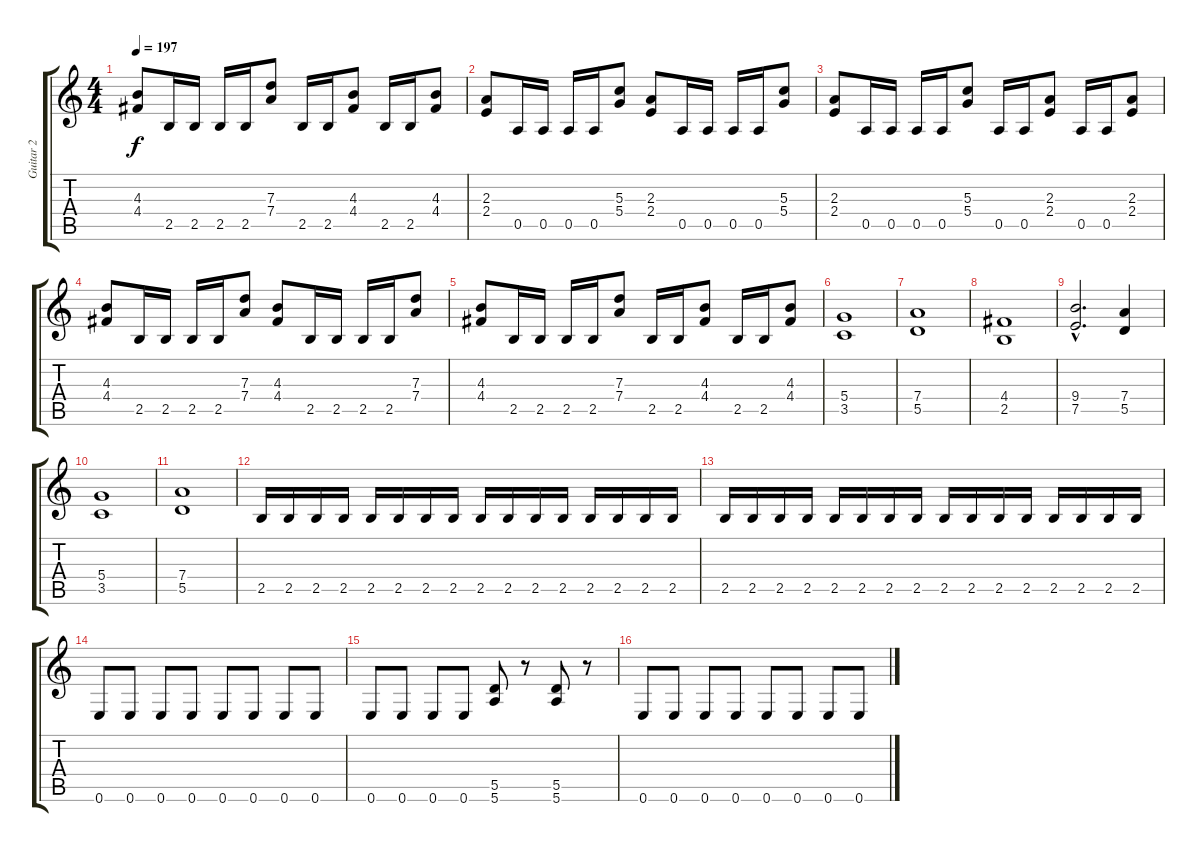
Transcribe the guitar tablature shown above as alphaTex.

\track ("Guitar 2" "Guitar 2") {instrument distortionguitar}
\staff {score tabs}
\tuning (E4 B3 G3 D3 A2 E2) {hide}
\ts (4 4)
\tempo 197
\clef g2
\ks c
(4.3 4.4).8{dy f} 2.5.16 2.5.16 2.5.16 2.5.16 (7.3 7.4).8 2.5.16 2.5.16 (4.3 4.4).8 2.5.16 2.5.16 (4.3 4.4).8 |
(2.3 2.4).8 0.5.16 0.5.16 0.5.16 0.5.16 (5.3 5.4).8 (2.3 2.4).8 0.5.16 0.5.16 0.5.16 0.5.16 (5.3 5.4).8 |
(2.3 2.4).8 0.5.16 0.5.16 0.5.16 0.5.16 (5.3 5.4).8 0.5.16 0.5.16 (2.3 2.4).8 0.5.16 0.5.16 (2.3 2.4).8 |
(4.3 4.4).8 2.5.16 2.5.16 2.5.16 2.5.16 (7.3 7.4).8 (4.3 4.4).8 2.5.16 2.5.16 2.5.16 2.5.16 (7.3 7.4).8 |
(4.3 4.4).8 2.5.16 2.5.16 2.5.16 2.5.16 (7.3 7.4).8 2.5.16 2.5.16 (4.3 4.4).8 2.5.16 2.5.16 (4.3 4.4).8 |
(5.4 3.5).1 |
(7.4 5.5).1 |
(4.4 2.5).1 |
(9.4{hac} 7.5{hac}).2{d} (7.4 5.5).4 |
(5.4 3.5).1 |
(7.4 5.5).1 |
2.5.16 2.5.16 2.5.16 2.5.16 2.5.16 2.5.16 2.5.16 2.5.16 2.5.16 2.5.16 2.5.16 2.5.16 2.5.16 2.5.16 2.5.16 2.5.16 |
2.5.16 2.5.16 2.5.16 2.5.16 2.5.16 2.5.16 2.5.16 2.5.16 2.5.16 2.5.16 2.5.16 2.5.16 2.5.16 2.5.16 2.5.16 2.5.16 |
0.6.8 0.6.8 0.6.8 0.6.8 0.6.8 0.6.8 0.6.8 0.6.8 |
0.6.8 0.6.8 0.6.8 0.6.8 (5.5 5.6).8 r.8 (5.5 5.6).8 r.8 |
0.6.8 0.6.8 0.6.8 0.6.8 0.6.8 0.6.8 0.6.8 0.6.8
